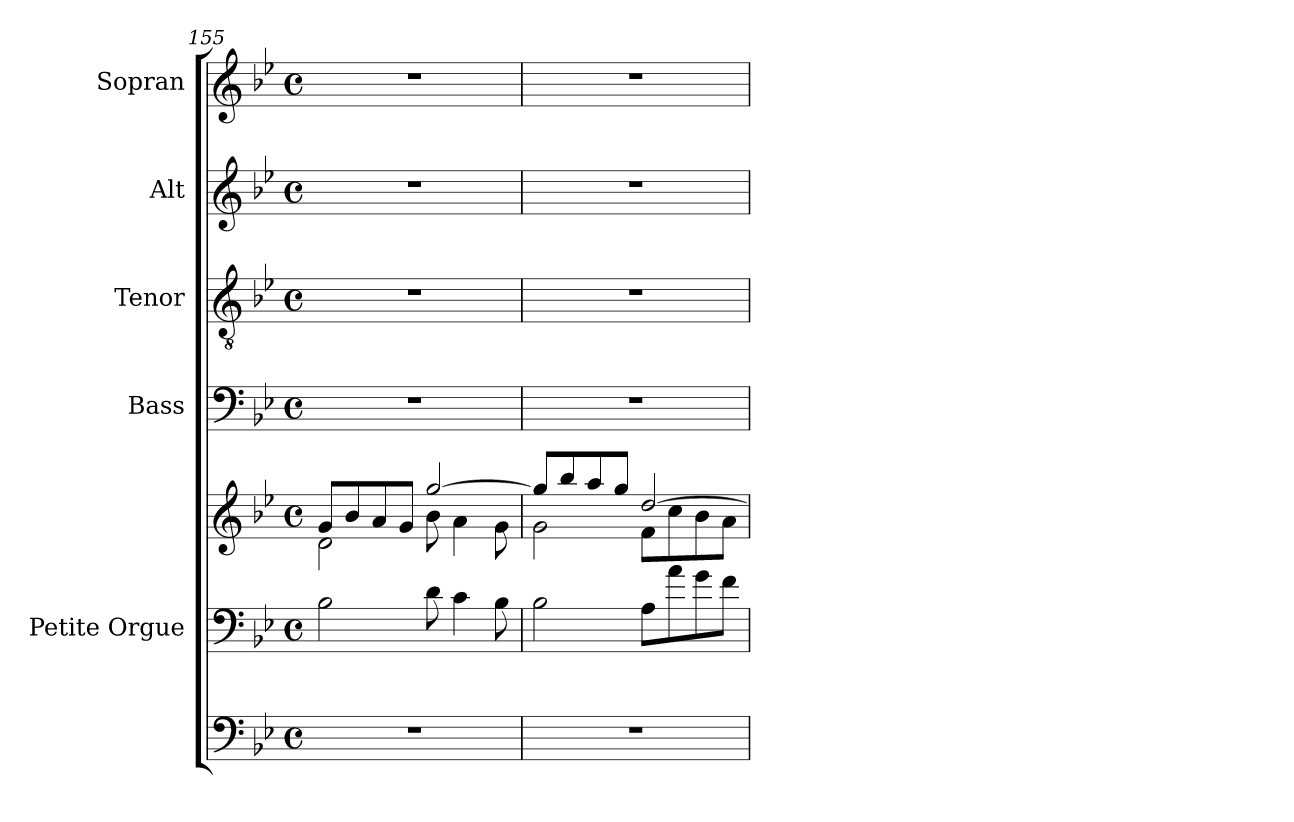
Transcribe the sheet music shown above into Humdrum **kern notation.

**kern	**kern	**kern	**kern	**kern	**kern	**kern
*part6	*part5	*part5	*part4	*part3	*part2	*part1
*staff7	*staff6	*staff5	*staff4	*staff3	*staff2	*staff1
*	*I"Petite Orgue	*	*I"Bass	*I"Tenor	*I"Alt	*I"Sopran
*	*I'Org. 1	*	*I'B.	*I'T.	*I'A.	*I'S.
*clefF4	*clefF4	*clefG2	*clefF4	*clefGv2	*clefG2	*clefG2
*k[b-e-]	*k[b-e-]	*k[b-e-]	*k[b-e-]	*k[b-e-]	*k[b-e-]	*k[b-e-]
*B-:	*B-:	*B-:	*B-:	*B-:	*B-:	*B-:
*M4/4	*M4/4	*M4/4	*M4/4	*M4/4	*M4/4	*M4/4
*met(c)	*met(c)	*met(c)	*met(c)	*met(c)	*met(c)	*met(c)
=155	=155	=155	=155	=155	=155	=155
*	*	*^	*	*	*	*
1r	2B-\	8g/L	2d\	1r	1r	1r	1r
.	.	8b-/	.	.	.	.	.
.	.	8a/	.	.	.	.	.
.	.	8g/J	.	.	.	.	.
.	8d\	[>2gg/	8b-\	.	.	.	.
.	4c\	.	4a\	.	.	.	.
.	8B-\	.	8g\	.	.	.	.
=156	=156	=156	=156	=156	=156	=156	=156
1r	2B-\	8gg/L]	2g\	1r	1r	1r	1r
.	.	8bb-/	.	.	.	.	.
.	.	8aa/	.	.	.	.	.
.	.	8gg/J	.	.	.	.	.
.	8A\L	[>2dd/	8f\L	.	.	.	.
.	8a\	.	8cc\	.	.	.	.
.	8g\	.	8b-\	.	.	.	.
.	8f\J	.	8a\J	.	.	.	.
*	*	*v	*v	*	*	*	*
=	=	=	=	=	=	=
*-	*-	*-	*-	*-	*-	*-
